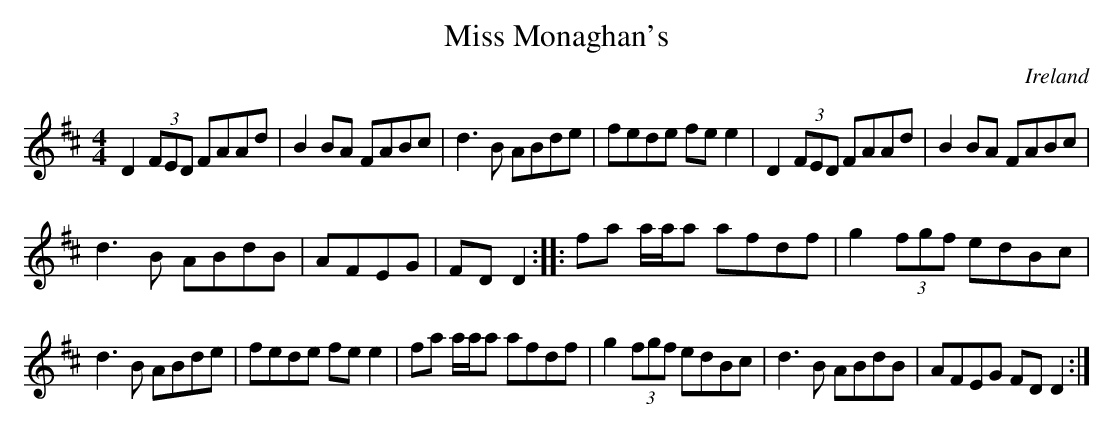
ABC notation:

X:1
T:Miss Monaghan's
M:4/4
O:Ireland
K:D
D2 (3FED FAAd|B2BA FABc|d3B ABde|fede fee2|\
D2 (3FED FAAd|B2BA FABc|
d3B ABdB|AFEG|FD D2::\
fa a/a/a afdf|g2 (3fgf edBc|
d3B ABde|fede fee2|\
fa a/a/a afdf|g2 (3fgf edBc|d3B ABdB|AFEG FDD2:|
